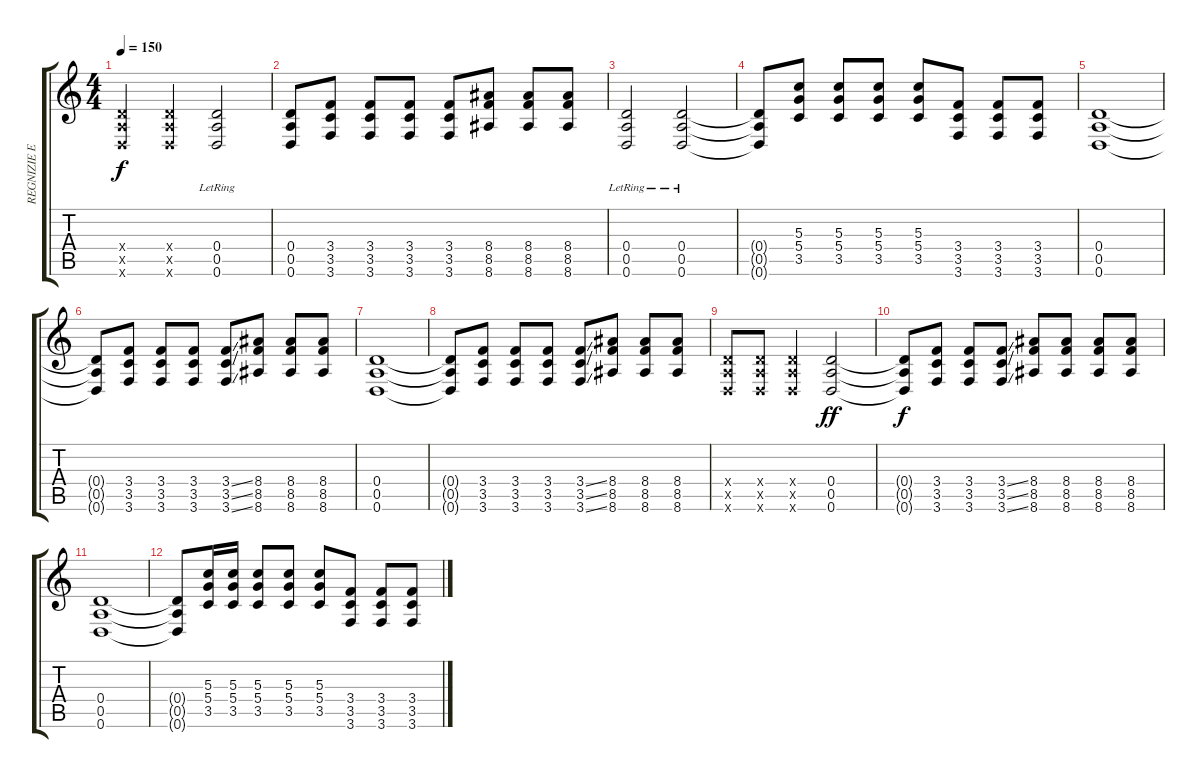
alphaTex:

\track ("REGNIZIE EKIM" "REGNIZIE E") {instrument overdrivenguitar}
\staff {score tabs}
\tuning (E4 B3 G3 D3 A2 D2) {hide}
\ts (4 4)
\tempo 150
\clef g2
\ks c
(0.4{x} 0.5{x} 0.6{x}).4{dy f} (0.4{x} 0.5{x} 0.6{x}).4 (0.4{lr} 0.5{lr} 0.6{lr}).2 |
(0.4 0.5 0.6).8 (3.4 3.5 3.6).8 (3.4 3.5 3.6).8 (3.4 3.5 3.6).8 (3.4 3.5 3.6).8 (8.4 8.5 8.6).8 (8.4 8.5 8.6).8 (8.4 8.5 8.6).8 |
(0.4{lr} 0.5{lr} 0.6{lr}).2 (0.4{lr} 0.5{lr} 0.6{lr}).2 |
(0.4{t} 0.5{t} 0.6{t}).8 (5.3 5.4 3.5).8 (5.3 5.4 3.5).8 (5.3 5.4 3.5).8 (5.3 5.4 3.5).8 (3.4 3.5 3.6).8 (3.4 3.5 3.6).8 (3.4 3.5 3.6).8 |
(0.4 0.5 0.6).1 |
(0.4{t} 0.5{t} 0.6{t}).8 (3.4 3.5 3.6).8 (3.4 3.5 3.6).8 (3.4 3.5 3.6).8 (3.4{ss} 3.5{ss} 3.6{ss}).8 (8.4 8.5 8.6).8 (8.4 8.5 8.6).8 (8.4 8.5 8.6).8 |
(0.4 0.5 0.6).1 |
(0.4{t} 0.5{t} 0.6{t}).8 (3.4 3.5 3.6).8 (3.4 3.5 3.6).8 (3.4 3.5 3.6).8 (3.4{ss} 3.5{ss} 3.6{ss}).8 (8.4 8.5 8.6).8 (8.4 8.5 8.6).8 (8.4 8.5 8.6).8 |
(0.4{x} 0.5{x} 0.6{x}).8 (0.4{x} 0.5{x} 0.6{x}).8 (0.4{x} 0.5{x} 0.6{x}).4 (0.4 0.5 0.6).2{dy ff} |
(0.4{t} 0.5{t} 0.6{t}).8{dy f} (3.4 3.5 3.6).8 (3.4 3.5 3.6).8 (3.4{ss} 3.5{ss} 3.6{ss}).8 (8.4 8.5 8.6).8 (8.4 8.5 8.6).8 (8.4 8.5 8.6).8 (8.4 8.5 8.6).8 |
(0.4 0.5 0.6).1 |
(0.4{t} 0.5{t} 0.6{t}).8 (5.3 5.4 3.5).16 (5.3 5.4 3.5).16 (5.3 5.4 3.5).8 (5.3 5.4 3.5).8 (5.3 5.4 3.5).8 (3.4 3.5 3.6).8 (3.4 3.5 3.6).8 (3.4 3.5 3.6).8
